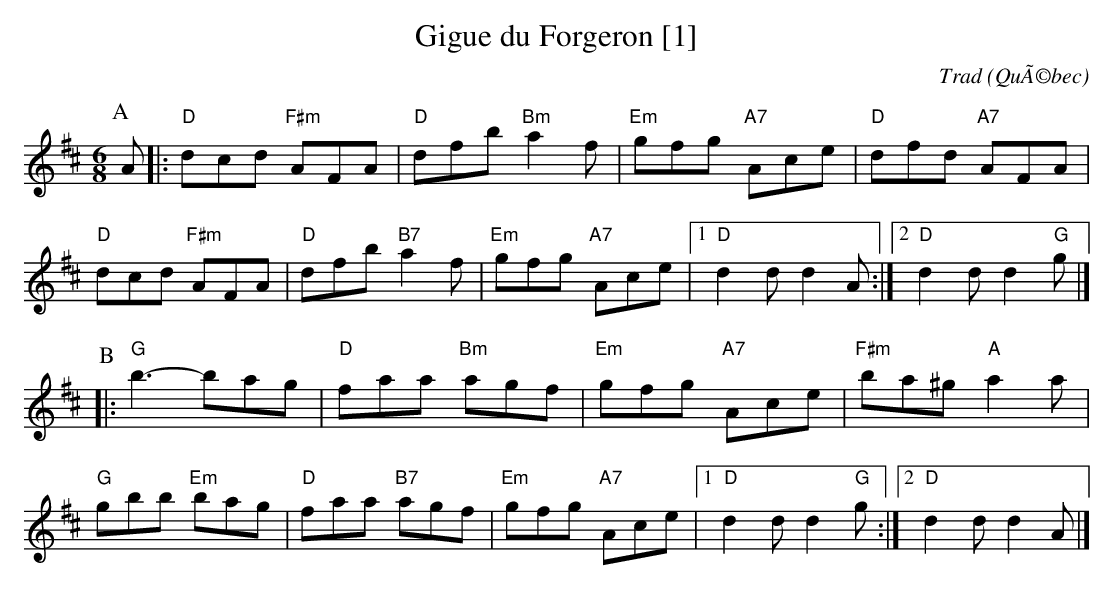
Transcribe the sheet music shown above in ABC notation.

X:1
T:Gigue du Forgeron [1]
C:Trad
O:QuÃ©bec
M:6/8
L:1/8
K:Dmaj
P:A
A\
|: "D" dcd "F#m" AFA | "D" dfb "Bm" a2f | "Em" gfg "A7" Ace | "D" dfd "A7" AFA |
"D" dcd "F#m" AFA | "D" dfb "B7" a2f | "Em" gfg "A7 "Ace|1 "D" d2d d2 A :|2 "D" d2d d2 "G" g |]
P:B
|: "G" b3- bag | "D" faa "Bm" agf | "Em" gfg "A7" Ace | "F#m" ba^g "A" a2a|
"G" gbb "Em" bag | "D" faa "B7" agf | "Em" gfg "A7" Ace |1 "D" d2 dd2 "G" g:|2 "D" d2 dd2 A |]
